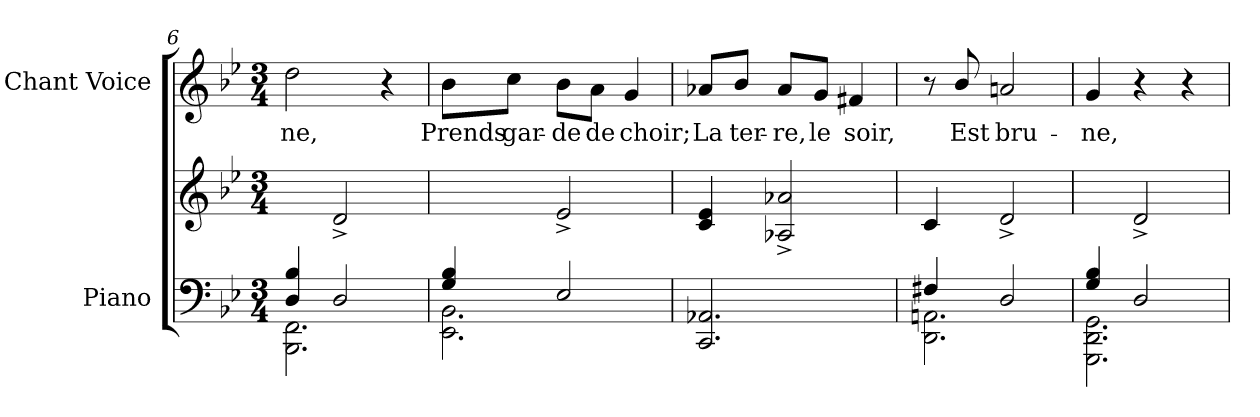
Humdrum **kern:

**kern	**kern	**kern	**text
*part2	*part2	*part1	*part1
*staff3	*staff2	*staff1	*staff1
*I"Piano	*	*I"Chant Voice	*
*I'Pno	*	*	*
*clefF4	*clefG2	*clefG2	*
*k[b-e-]	*k[b-e-]	*k[b-e-]	*
*M3/4	*M3/4	*M3/4	*
=6	=6	=6	=6
*^	*	*	*
*	*^	*	*	*
!	!	!	!	!	!LO:LY:b
4D/ 4B-/	4ryy	2.BBB-\ 2.FF\	4ryy	2dd\	-ne,
2ryy	2D/	.	2d^/	.	.
.	.	.	.	4r	.
=7	=7	=7	=7	=7	=7
!	!	!	!	!	!LO:LY:b
4G/ 4B-/	4ryy	2.EE-\ 2.BB-\	4ryy	8b-\L	Prends
!	!	!	!	!	!LO:LY:b
.	.	.	.	8cc\J	gar-
!	!	!	!	!	!LO:LY:b
2ryy	2E-/	.	2e-^/	8b-\L	-de
!	!	!	!	!	!LO:LY:b
.	.	.	.	8a\J	de
!	!	!	!	!	!LO:LY:b
.	.	.	.	4g/	choir;
*v	*v	*v	*	*	*
=8	=8	=8	=8
!	!	!	!LO:LY:b
2.CC/ 2.AA-X/	4c/ 4e-/	8a-X/L	La
!	!	!	!LO:LY:b
.	.	8b-/J	ter-
!	!	!	!LO:LY:b
.	2A-X/^ 2a-X/^	8a-/L	-re,
!	!	!	!LO:LY:b
.	.	8g/J	le
!	!	!	!LO:LY:b
.	.	4f#X/	soir,
!!LO:LB:g=z
=9	=9	=9	=9
*^	*	*	*
4F#X/	2.DD\ 2.AAn\	4c/	8r	.
!	!	!	!	!LO:LY:b
.	.	.	8b-/	Est
!	!	!	!	!LO:LY:b
2D/	.	2d^/	2an/	bru-
=10	=10	=10	=10	=10
*	*^	*	*	*
!	!	!	!	!	!LO:LY:b
4G/ 4B-/	4ryy	2.GGG\ 2.DD\ 2.GG\	4ryy	4g/	-ne,
2ryy	2D/	.	2d^/	4r	.
.	.	.	.	4r	.
*v	*v	*v	*	*	*
=	=	=	=
*-	*-	*-	*-
